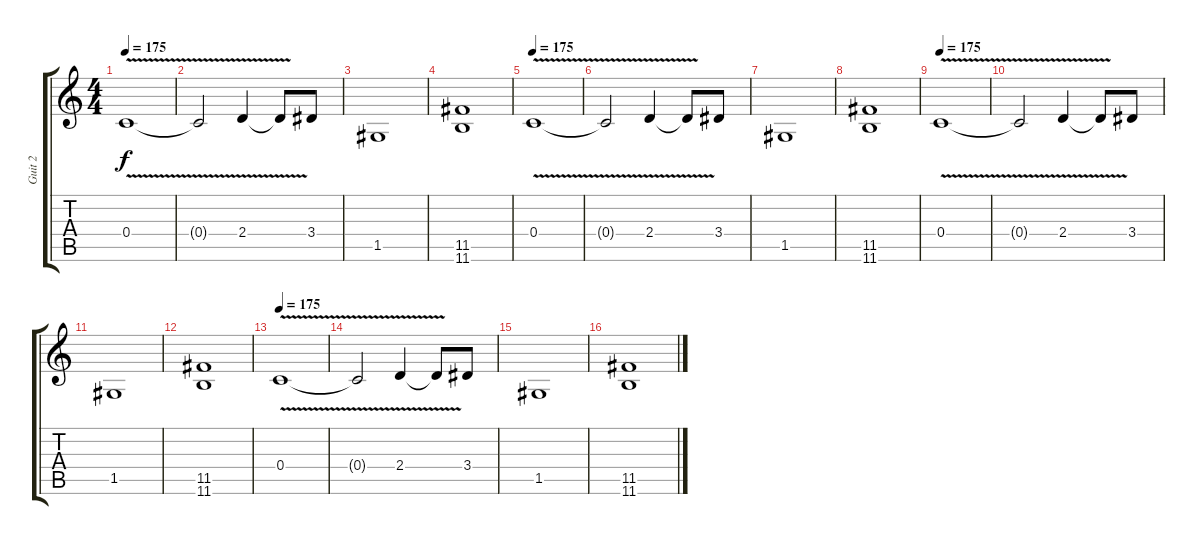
\track ("Guit 2" "Guit 2") {instrument distortionguitar}
\staff {score tabs}
\tuning (D4 A3 F3 C3 G2 C2) {hide}
\ts (4 4)
\tempo 175
\clef g2
\ks c
0.4{v}.1{dy f} |
0.4{t}.2 2.4{v}.4 2.4{t}.8 3.4.8 |
1.5.1 |
(11.5 11.6).1 |
\tempo 175
0.4{v}.1 |
0.4{t}.2 2.4{v}.4 2.4{t}.8 3.4.8 |
1.5.1 |
(11.5 11.6).1 |
\tempo 175
0.4{v}.1 |
0.4{t}.2 2.4{v}.4 2.4{t}.8 3.4.8 |
1.5.1 |
(11.5 11.6).1 |
\tempo 175
0.4{v}.1 |
0.4{t}.2 2.4{v}.4 2.4{t}.8 3.4.8 |
1.5.1 |
(11.5 11.6{ss}).1
